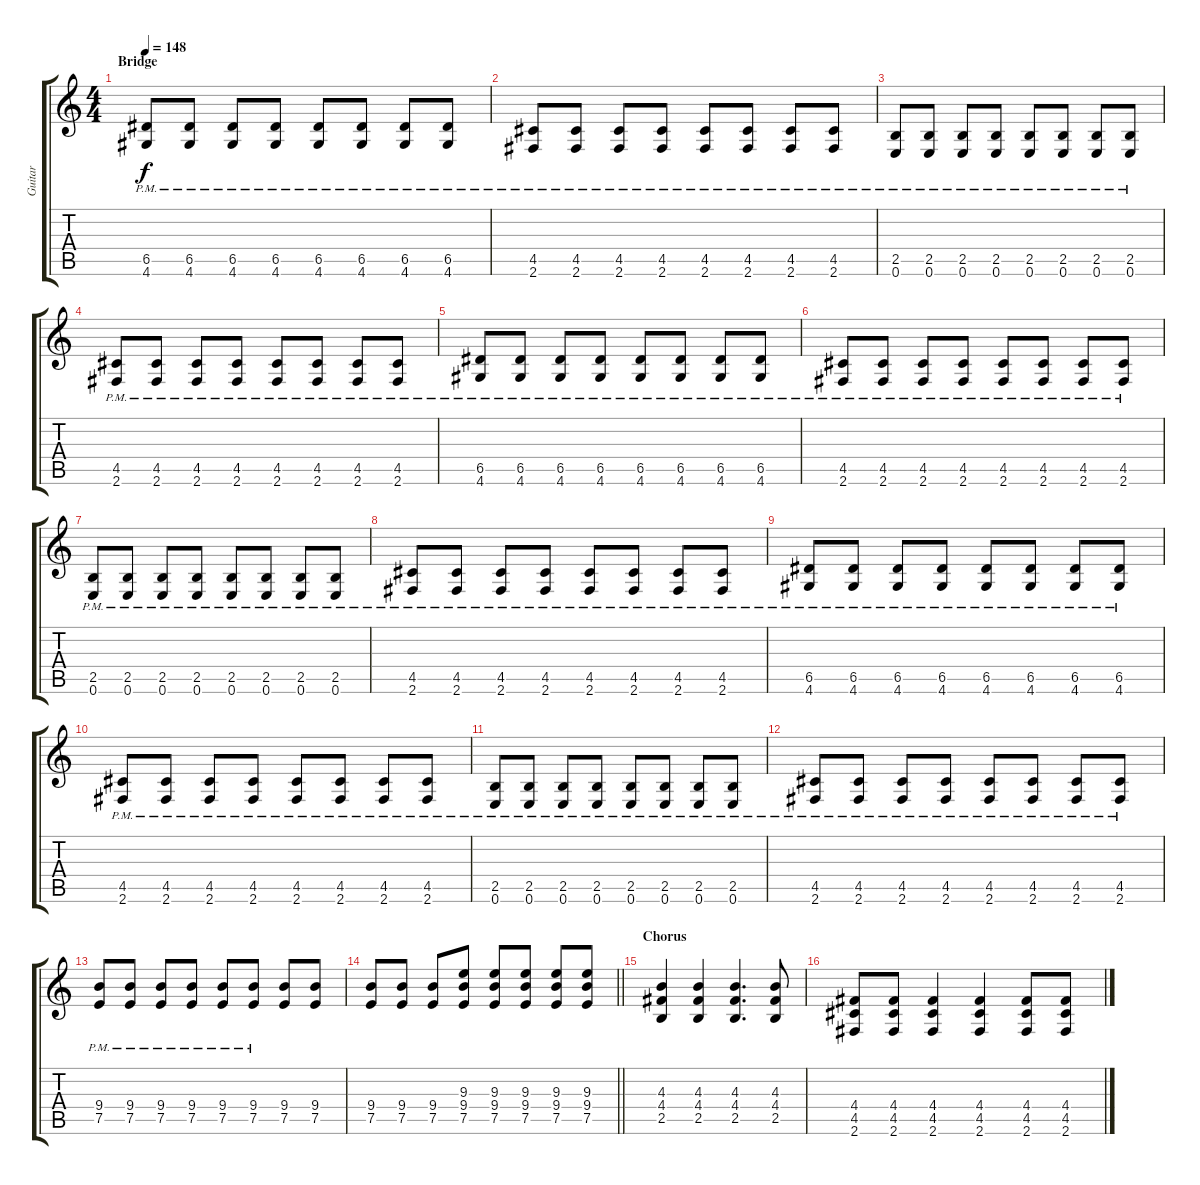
\track ("Guitar" "Guitar") {instrument distortionguitar}
\staff {score tabs}
\tuning (E4 B3 G3 D3 A2 E2) {hide}
\ts (4 4)
\section ("" "Bridge")
\tempo 148
\clef g2
\ks c
(6.5{pm} 4.6{pm}).8{dy f} (6.5{pm} 4.6{pm}).8 (6.5{pm} 4.6{pm}).8 (6.5{pm} 4.6{pm}).8 (6.5{pm} 4.6{pm}).8 (6.5{pm} 4.6{pm}).8 (6.5{pm} 4.6{pm}).8 (6.5{pm} 4.6{pm}).8 |
(4.5{pm} 2.6{pm}).8 (4.5{pm} 2.6{pm}).8 (4.5{pm} 2.6{pm}).8 (4.5{pm} 2.6{pm}).8 (4.5{pm} 2.6{pm}).8 (4.5{pm} 2.6{pm}).8 (4.5{pm} 2.6{pm}).8 (4.5{pm} 2.6{pm}).8 |
(2.5{pm} 0.6{pm}).8 (2.5{pm} 0.6{pm}).8 (2.5{pm} 0.6{pm}).8 (2.5{pm} 0.6{pm}).8 (2.5{pm} 0.6{pm}).8 (2.5{pm} 0.6{pm}).8 (2.5{pm} 0.6{pm}).8 (2.5{pm} 0.6{pm}).8 |
(4.5{pm} 2.6{pm}).8 (4.5{pm} 2.6{pm}).8 (4.5{pm} 2.6{pm}).8 (4.5{pm} 2.6{pm}).8 (4.5{pm} 2.6{pm}).8 (4.5{pm} 2.6{pm}).8 (4.5{pm} 2.6{pm}).8 (4.5{pm} 2.6{pm}).8 |
(6.5{pm} 4.6{pm}).8 (6.5{pm} 4.6{pm}).8 (6.5{pm} 4.6{pm}).8 (6.5{pm} 4.6{pm}).8 (6.5{pm} 4.6{pm}).8 (6.5{pm} 4.6{pm}).8 (6.5{pm} 4.6{pm}).8 (6.5{pm} 4.6{pm}).8 |
(4.5{pm} 2.6{pm}).8 (4.5{pm} 2.6{pm}).8 (4.5{pm} 2.6{pm}).8 (4.5{pm} 2.6{pm}).8 (4.5{pm} 2.6{pm}).8 (4.5{pm} 2.6{pm}).8 (4.5{pm} 2.6{pm}).8 (4.5{pm} 2.6{pm}).8 |
(2.5{pm} 0.6{pm}).8 (2.5{pm} 0.6{pm}).8 (2.5{pm} 0.6{pm}).8 (2.5{pm} 0.6{pm}).8 (2.5{pm} 0.6{pm}).8 (2.5{pm} 0.6{pm}).8 (2.5{pm} 0.6{pm}).8 (2.5{pm} 0.6{pm}).8 |
(4.5{pm} 2.6{pm}).8 (4.5{pm} 2.6{pm}).8 (4.5{pm} 2.6{pm}).8 (4.5{pm} 2.6{pm}).8 (4.5{pm} 2.6{pm}).8 (4.5{pm} 2.6{pm}).8 (4.5{pm} 2.6{pm}).8 (4.5{pm} 2.6{pm}).8 |
(6.5{pm} 4.6{pm}).8 (6.5{pm} 4.6{pm}).8 (6.5{pm} 4.6{pm}).8 (6.5{pm} 4.6{pm}).8 (6.5{pm} 4.6{pm}).8 (6.5{pm} 4.6{pm}).8 (6.5{pm} 4.6{pm}).8 (6.5{pm} 4.6{pm}).8 |
(4.5{pm} 2.6{pm}).8 (4.5{pm} 2.6{pm}).8 (4.5{pm} 2.6{pm}).8 (4.5{pm} 2.6{pm}).8 (4.5{pm} 2.6{pm}).8 (4.5{pm} 2.6{pm}).8 (4.5{pm} 2.6{pm}).8 (4.5{pm} 2.6{pm}).8 |
(2.5{pm} 0.6{pm}).8 (2.5{pm} 0.6{pm}).8 (2.5{pm} 0.6{pm}).8 (2.5{pm} 0.6{pm}).8 (2.5{pm} 0.6{pm}).8 (2.5{pm} 0.6{pm}).8 (2.5{pm} 0.6{pm}).8 (2.5{pm} 0.6{pm}).8 |
(4.5{pm} 2.6{pm}).8 (4.5{pm} 2.6{pm}).8 (4.5{pm} 2.6{pm}).8 (4.5{pm} 2.6{pm}).8 (4.5{pm} 2.6{pm}).8 (4.5{pm} 2.6{pm}).8 (4.5{pm} 2.6{pm}).8 (4.5{pm} 2.6{pm}).8 |
(9.4{pm} 7.5{pm}).8 (9.4{pm} 7.5{pm}).8 (9.4{pm} 7.5{pm}).8 (9.4{pm} 7.5{pm}).8 (9.4{pm} 7.5{pm}).8 (9.4{pm} 7.5{pm}).8 (9.4 7.5).8 (9.4 7.5).8 |
\barLineRight lightlight
(9.4 7.5).8 (9.4 7.5).8 (9.4 7.5).8 (9.3 9.4 7.5).8 (9.3 9.4 7.5).8 (9.3 9.4 7.5).8 (9.3 9.4 7.5).8 (9.3 9.4 7.5).8 |
\section ("" "Chorus")
(4.3 4.4 2.5).4{volume 11 balance 8} (4.3 4.4 2.5).4 (4.3 4.4 2.5).4{d} (4.3 4.4 2.5).8 |
(4.4 4.5 2.6).8 (4.4 4.5 2.6).8 (4.4 4.5 2.6).4 (4.4 4.5 2.6).4 (4.4 4.5 2.6).8 (4.4 4.5 2.6).8
